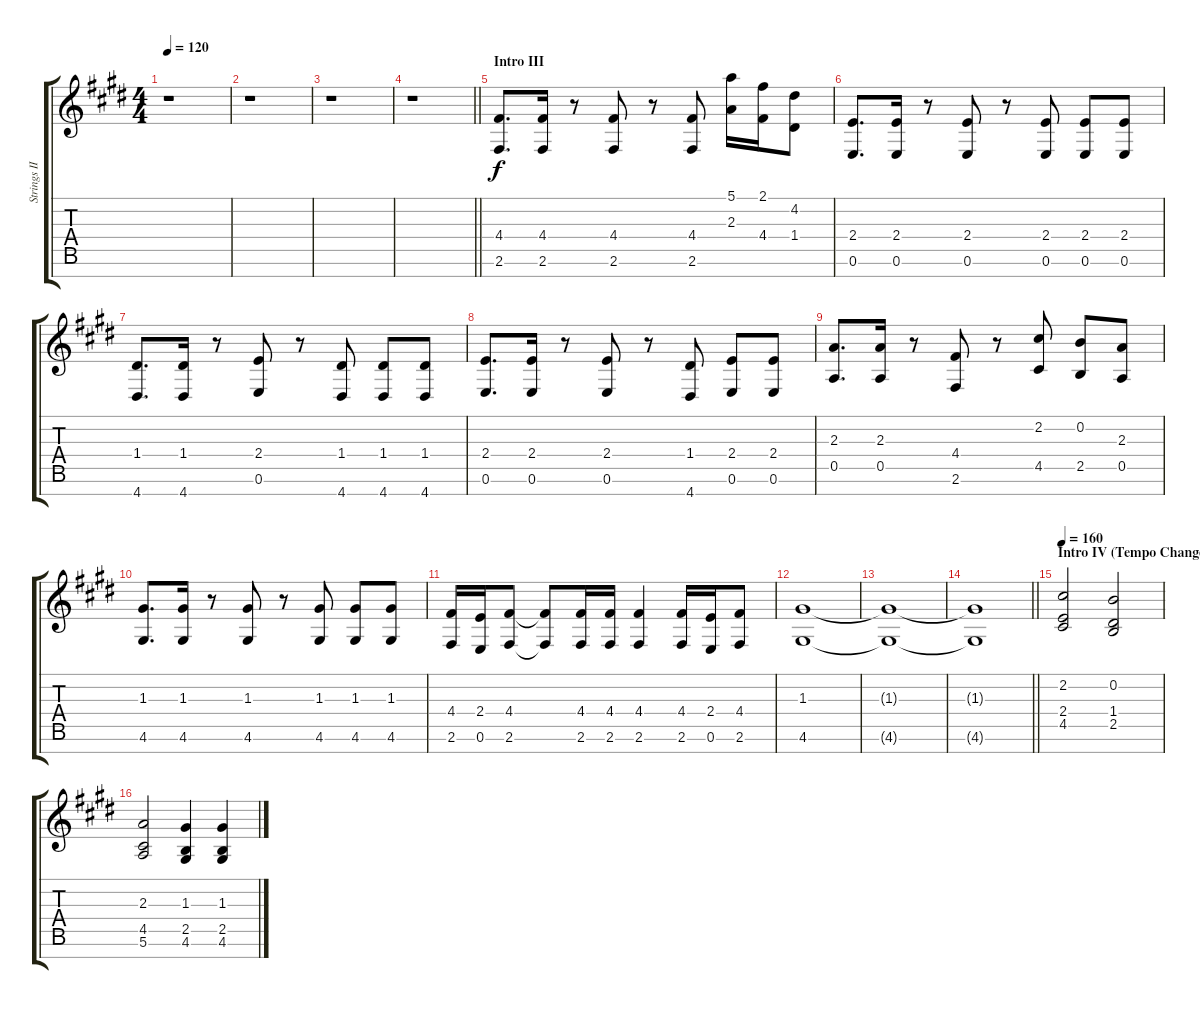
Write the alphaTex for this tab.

\track ("Strings II" "Strings II") {instrument stringensemble1}
\staff {score tabs}
\tuning (E5 B4 G4 D4 A3 E3 B2) {hide}
\ts (4 4)
\tempo 120
\clef g2
\ks e
r.1{dy f} |
r.1 |
r.1 |
\barLineRight lightlight
r.1 |
\section ("" "Intro III")
(4.4 2.6).8{d} (4.4 2.6).16 r.8 (4.4 2.6).8 r.8 (4.4 2.6).8 (5.1 2.3).16 (2.1 4.4).16 (4.2 1.4).8 |
(2.4 0.6).8{d} (2.4 0.6).16 r.8 (2.4 0.6).8 r.8 (2.4 0.6).8 (2.4 0.6).8 (2.4 0.6).8 |
(1.4 4.7).8{d} (1.4 4.7).16 r.8 (2.4 0.6).8 r.8 (1.4 4.7).8 (1.4 4.7).8 (1.4 4.7).8 |
(2.4 0.6).8{d} (2.4 0.6).16 r.8 (2.4 0.6).8 r.8 (1.4 4.7).8 (2.4 0.6).8 (2.4 0.6).8 |
(2.3 0.5).8{d} (2.3 0.5).16 r.8 (4.4 2.6).8 r.8 (2.2 4.5).8 (0.2 2.5).8 (2.3 0.5).8 |
(1.3 4.6).8{d} (1.3 4.6).16 r.8 (1.3 4.6).8 r.8 (1.3 4.6).8 (1.3 4.6).8 (1.3 4.6).8 |
(4.4 2.6).16 (2.4 0.6).16 (4.4 2.6).8 (4.4{t} 2.6{t}).8 (4.4 2.6).16 (4.4 2.6).16 (4.4 2.6).4 (4.4 2.6).16 (2.4 0.6).16 (4.4 2.6).8 |
(1.3 4.6).1 |
(1.3{t} 4.6{t}).1 |
\barLineRight lightlight
(1.3{t} 4.6{t}).1 |
\section ("" "Intro IV (Tempo Change: 160 BPM)")
\tempo 160
(2.2 2.4 4.5).2 (0.2 1.4 2.5).2 |
(2.3 4.5 5.6).2 (1.3 2.5 4.6).4 (1.3 2.5 4.6).4
